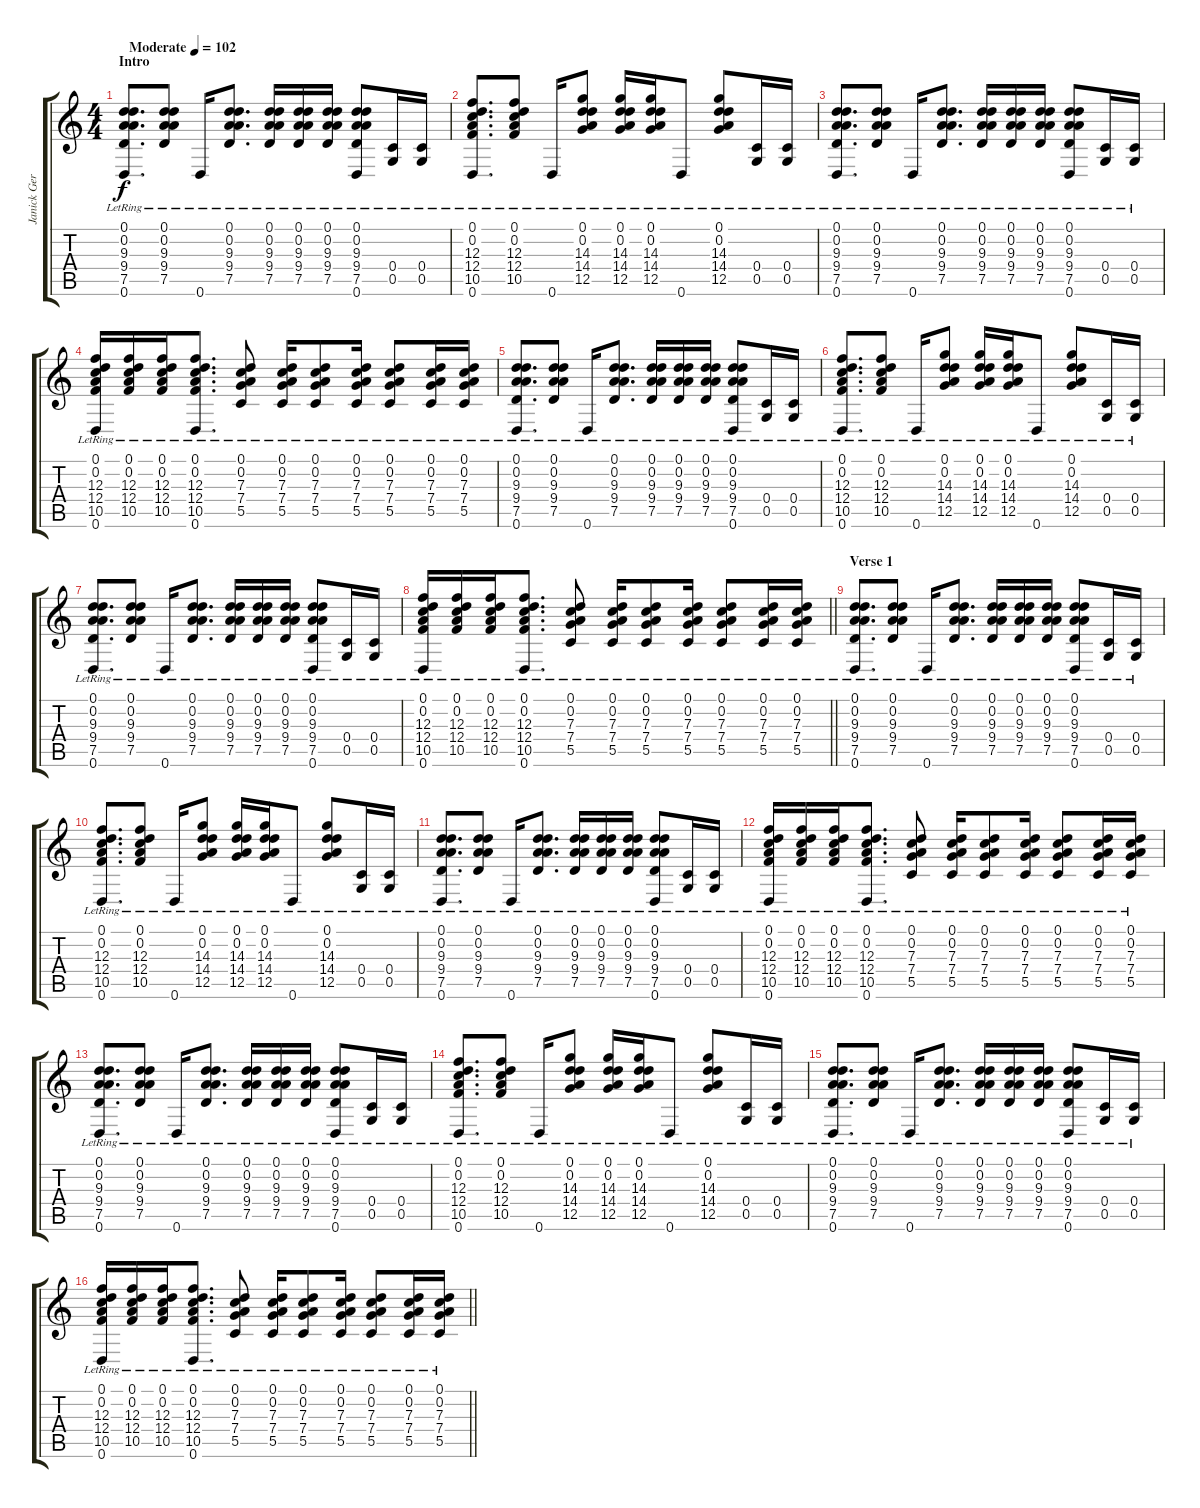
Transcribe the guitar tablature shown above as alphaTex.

\track ("Janick Gers" "Janick Ger") {instrument overdrivenguitar}
\staff {score tabs}
\tuning (D4 A3 F3 C3 G2 D2) {hide}
\ts (4 4)
\section ("" "Intro")
\tempo (102 "Moderate")
\clef g2
\ks c
(0.1{lr} 0.2{lr} 9.3{lr} 9.4{lr} 7.5{lr} 0.6{lr}).8{d dy f instrument electricguitarclean} (0.1{lr} 0.2{lr} 9.3{lr} 9.4{lr} 7.5{lr}).8 0.6{lr}.16 (0.1{lr} 0.2{lr} 9.3{lr} 9.4{lr} 7.5{lr}).8{d} (0.1{lr} 0.2{lr} 9.3{lr} 9.4{lr} 7.5{lr}).16 (0.1{lr} 0.2{lr} 9.3{lr} 9.4{lr} 7.5{lr}).16 (0.1{lr} 0.2{lr} 9.3{lr} 9.4{lr} 7.5{lr}).16 (0.1{lr} 0.2{lr} 9.3{lr} 9.4{lr} 7.5{lr} 0.6{lr}).8 (0.4{lr} 0.5{lr}).16 (0.4{lr} 0.5{lr}).16 |
(0.1{lr} 0.2{lr} 12.3{lr} 12.4{lr} 10.5{lr} 0.6{lr}).8{d} (0.1{lr} 0.2{lr} 12.3{lr} 12.4{lr} 10.5{lr}).8 0.6{lr}.16 (0.1{lr} 0.2{lr} 14.3{lr} 14.4{lr} 12.5{lr}).8 (0.1{lr} 0.2{lr} 14.3{lr} 14.4{lr} 12.5{lr}).16 (0.1{lr} 0.2{lr} 14.3{lr} 14.4{lr} 12.5{lr}).16 0.6{lr}.8 (0.1{lr} 0.2{lr} 14.3{lr} 14.4{lr} 12.5{lr}).8 (0.4{lr} 0.5{lr}).16 (0.4{lr} 0.5{lr}).16 |
(0.1{lr} 0.2{lr} 9.3{lr} 9.4{lr} 7.5{lr} 0.6{lr}).8{d} (0.1{lr} 0.2{lr} 9.3{lr} 9.4{lr} 7.5{lr}).8 0.6{lr}.16 (0.1{lr} 0.2{lr} 9.3{lr} 9.4{lr} 7.5{lr}).8{d} (0.1{lr} 0.2{lr} 9.3{lr} 9.4{lr} 7.5{lr}).16 (0.1{lr} 0.2{lr} 9.3{lr} 9.4{lr} 7.5{lr}).16 (0.1{lr} 0.2{lr} 9.3{lr} 9.4{lr} 7.5{lr}).16 (0.1{lr} 0.2{lr} 9.3{lr} 9.4{lr} 7.5{lr} 0.6{lr}).8 (0.4{lr} 0.5{lr}).16 (0.4{lr} 0.5{lr}).16 |
(0.1{lr} 0.2{lr} 12.3{lr} 12.4{lr} 10.5{lr} 0.6{lr}).16 (0.1{lr} 0.2{lr} 12.3{lr} 12.4{lr} 10.5{lr}).16 (0.1{lr} 0.2{lr} 12.3{lr} 12.4{lr} 10.5{lr}).16 (0.1{lr} 0.2{lr} 12.3{lr} 12.4{lr} 10.5{lr} 0.6{lr}).8{d} (0.1{lr} 0.2{lr} 7.3{lr} 7.4{lr} 5.5{lr}).8 (0.1{lr} 0.2{lr} 7.3{lr} 7.4{lr} 5.5{lr}).16 (0.1{lr} 0.2{lr} 7.3{lr} 7.4{lr} 5.5{lr}).8 (0.1{lr} 0.2{lr} 7.3{lr} 7.4{lr} 5.5{lr}).16 (0.1{lr} 0.2{lr} 7.3{lr} 7.4{lr} 5.5{lr}).8 (0.1{lr} 0.2{lr} 7.3{lr} 7.4{lr} 5.5{lr}).16 (0.1{lr} 0.2{lr} 7.3{lr} 7.4{lr} 5.5{lr}).16 |
(0.1{lr} 0.2{lr} 9.3{lr} 9.4{lr} 7.5{lr} 0.6{lr}).8{d} (0.1{lr} 0.2{lr} 9.3{lr} 9.4{lr} 7.5{lr}).8 0.6{lr}.16 (0.1{lr} 0.2{lr} 9.3{lr} 9.4{lr} 7.5{lr}).8{d} (0.1{lr} 0.2{lr} 9.3{lr} 9.4{lr} 7.5{lr}).16 (0.1{lr} 0.2{lr} 9.3{lr} 9.4{lr} 7.5{lr}).16 (0.1{lr} 0.2{lr} 9.3{lr} 9.4{lr} 7.5{lr}).16 (0.1{lr} 0.2{lr} 9.3{lr} 9.4{lr} 7.5{lr} 0.6{lr}).8 (0.4{lr} 0.5{lr}).16 (0.4{lr} 0.5{lr}).16 |
(0.1{lr} 0.2{lr} 12.3{lr} 12.4{lr} 10.5{lr} 0.6{lr}).8{d} (0.1{lr} 0.2{lr} 12.3{lr} 12.4{lr} 10.5{lr}).8 0.6{lr}.16 (0.1{lr} 0.2{lr} 14.3{lr} 14.4{lr} 12.5{lr}).8 (0.1{lr} 0.2{lr} 14.3{lr} 14.4{lr} 12.5{lr}).16 (0.1{lr} 0.2{lr} 14.3{lr} 14.4{lr} 12.5{lr}).16 0.6{lr}.8 (0.1{lr} 0.2{lr} 14.3{lr} 14.4{lr} 12.5{lr}).8 (0.4{lr} 0.5{lr}).16 (0.4{lr} 0.5{lr}).16 |
(0.1{lr} 0.2{lr} 9.3{lr} 9.4{lr} 7.5{lr} 0.6{lr}).8{d} (0.1{lr} 0.2{lr} 9.3{lr} 9.4{lr} 7.5{lr}).8 0.6{lr}.16 (0.1{lr} 0.2{lr} 9.3{lr} 9.4{lr} 7.5{lr}).8{d} (0.1{lr} 0.2{lr} 9.3{lr} 9.4{lr} 7.5{lr}).16 (0.1{lr} 0.2{lr} 9.3{lr} 9.4{lr} 7.5{lr}).16 (0.1{lr} 0.2{lr} 9.3{lr} 9.4{lr} 7.5{lr}).16 (0.1{lr} 0.2{lr} 9.3{lr} 9.4{lr} 7.5{lr} 0.6{lr}).8 (0.4{lr} 0.5{lr}).16 (0.4{lr} 0.5{lr}).16 |
\barLineRight lightlight
(0.1{lr} 0.2{lr} 12.3{lr} 12.4{lr} 10.5{lr} 0.6{lr}).16 (0.1{lr} 0.2{lr} 12.3{lr} 12.4{lr} 10.5{lr}).16 (0.1{lr} 0.2{lr} 12.3{lr} 12.4{lr} 10.5{lr}).16 (0.1{lr} 0.2{lr} 12.3{lr} 12.4{lr} 10.5{lr} 0.6{lr}).8{d} (0.1{lr} 0.2{lr} 7.3{lr} 7.4{lr} 5.5{lr}).8 (0.1{lr} 0.2{lr} 7.3{lr} 7.4{lr} 5.5{lr}).16 (0.1{lr} 0.2{lr} 7.3{lr} 7.4{lr} 5.5{lr}).8 (0.1{lr} 0.2{lr} 7.3{lr} 7.4{lr} 5.5{lr}).16 (0.1{lr} 0.2{lr} 7.3{lr} 7.4{lr} 5.5{lr}).8 (0.1{lr} 0.2{lr} 7.3{lr} 7.4{lr} 5.5{lr}).16 (0.1{lr} 0.2{lr} 7.3{lr} 7.4{lr} 5.5{lr}).16 |
\section ("" "Verse 1")
(0.1{lr} 0.2{lr} 9.3{lr} 9.4{lr} 7.5{lr} 0.6{lr}).8{d} (0.1{lr} 0.2{lr} 9.3{lr} 9.4{lr} 7.5{lr}).8 0.6{lr}.16 (0.1{lr} 0.2{lr} 9.3{lr} 9.4{lr} 7.5{lr}).8{d} (0.1{lr} 0.2{lr} 9.3{lr} 9.4{lr} 7.5{lr}).16 (0.1{lr} 0.2{lr} 9.3{lr} 9.4{lr} 7.5{lr}).16 (0.1{lr} 0.2{lr} 9.3{lr} 9.4{lr} 7.5{lr}).16 (0.1{lr} 0.2{lr} 9.3{lr} 9.4{lr} 7.5{lr} 0.6{lr}).8 (0.4{lr} 0.5{lr}).16 (0.4{lr} 0.5{lr}).16 |
(0.1{lr} 0.2{lr} 12.3{lr} 12.4{lr} 10.5{lr} 0.6{lr}).8{d} (0.1{lr} 0.2{lr} 12.3{lr} 12.4{lr} 10.5{lr}).8 0.6{lr}.16 (0.1{lr} 0.2{lr} 14.3{lr} 14.4{lr} 12.5{lr}).8 (0.1{lr} 0.2{lr} 14.3{lr} 14.4{lr} 12.5{lr}).16 (0.1{lr} 0.2{lr} 14.3{lr} 14.4{lr} 12.5{lr}).16 0.6{lr}.8 (0.1{lr} 0.2{lr} 14.3{lr} 14.4{lr} 12.5{lr}).8 (0.4{lr} 0.5{lr}).16 (0.4{lr} 0.5{lr}).16 |
(0.1{lr} 0.2{lr} 9.3{lr} 9.4{lr} 7.5{lr} 0.6{lr}).8{d} (0.1{lr} 0.2{lr} 9.3{lr} 9.4{lr} 7.5{lr}).8 0.6{lr}.16 (0.1{lr} 0.2{lr} 9.3{lr} 9.4{lr} 7.5{lr}).8{d} (0.1{lr} 0.2{lr} 9.3{lr} 9.4{lr} 7.5{lr}).16 (0.1{lr} 0.2{lr} 9.3{lr} 9.4{lr} 7.5{lr}).16 (0.1{lr} 0.2{lr} 9.3{lr} 9.4{lr} 7.5{lr}).16 (0.1{lr} 0.2{lr} 9.3{lr} 9.4{lr} 7.5{lr} 0.6{lr}).8 (0.4{lr} 0.5{lr}).16 (0.4{lr} 0.5{lr}).16 |
(0.1{lr} 0.2{lr} 12.3{lr} 12.4{lr} 10.5{lr} 0.6{lr}).16 (0.1{lr} 0.2{lr} 12.3{lr} 12.4{lr} 10.5{lr}).16 (0.1{lr} 0.2{lr} 12.3{lr} 12.4{lr} 10.5{lr}).16 (0.1{lr} 0.2{lr} 12.3{lr} 12.4{lr} 10.5{lr} 0.6{lr}).8{d} (0.1{lr} 0.2{lr} 7.3{lr} 7.4{lr} 5.5{lr}).8 (0.1{lr} 0.2{lr} 7.3{lr} 7.4{lr} 5.5{lr}).16 (0.1{lr} 0.2{lr} 7.3{lr} 7.4{lr} 5.5{lr}).8 (0.1{lr} 0.2{lr} 7.3{lr} 7.4{lr} 5.5{lr}).16 (0.1{lr} 0.2{lr} 7.3{lr} 7.4{lr} 5.5{lr}).8 (0.1{lr} 0.2{lr} 7.3{lr} 7.4{lr} 5.5{lr}).16 (0.1{lr} 0.2{lr} 7.3{lr} 7.4{lr} 5.5{lr}).16 |
(0.1{lr} 0.2{lr} 9.3{lr} 9.4{lr} 7.5{lr} 0.6{lr}).8{d} (0.1{lr} 0.2{lr} 9.3{lr} 9.4{lr} 7.5{lr}).8 0.6{lr}.16 (0.1{lr} 0.2{lr} 9.3{lr} 9.4{lr} 7.5{lr}).8{d} (0.1{lr} 0.2{lr} 9.3{lr} 9.4{lr} 7.5{lr}).16 (0.1{lr} 0.2{lr} 9.3{lr} 9.4{lr} 7.5{lr}).16 (0.1{lr} 0.2{lr} 9.3{lr} 9.4{lr} 7.5{lr}).16 (0.1{lr} 0.2{lr} 9.3{lr} 9.4{lr} 7.5{lr} 0.6{lr}).8 (0.4{lr} 0.5{lr}).16 (0.4{lr} 0.5{lr}).16 |
(0.1{lr} 0.2{lr} 12.3{lr} 12.4{lr} 10.5{lr} 0.6{lr}).8{d} (0.1{lr} 0.2{lr} 12.3{lr} 12.4{lr} 10.5{lr}).8 0.6{lr}.16 (0.1{lr} 0.2{lr} 14.3{lr} 14.4{lr} 12.5{lr}).8 (0.1{lr} 0.2{lr} 14.3{lr} 14.4{lr} 12.5{lr}).16 (0.1{lr} 0.2{lr} 14.3{lr} 14.4{lr} 12.5{lr}).16 0.6{lr}.8 (0.1{lr} 0.2{lr} 14.3{lr} 14.4{lr} 12.5{lr}).8 (0.4{lr} 0.5{lr}).16 (0.4{lr} 0.5{lr}).16 |
(0.1{lr} 0.2{lr} 9.3{lr} 9.4{lr} 7.5{lr} 0.6{lr}).8{d} (0.1{lr} 0.2{lr} 9.3{lr} 9.4{lr} 7.5{lr}).8 0.6{lr}.16 (0.1{lr} 0.2{lr} 9.3{lr} 9.4{lr} 7.5{lr}).8{d} (0.1{lr} 0.2{lr} 9.3{lr} 9.4{lr} 7.5{lr}).16 (0.1{lr} 0.2{lr} 9.3{lr} 9.4{lr} 7.5{lr}).16 (0.1{lr} 0.2{lr} 9.3{lr} 9.4{lr} 7.5{lr}).16 (0.1{lr} 0.2{lr} 9.3{lr} 9.4{lr} 7.5{lr} 0.6{lr}).8 (0.4{lr} 0.5{lr}).16 (0.4{lr} 0.5{lr}).16 |
\barLineRight lightlight
(0.1{lr} 0.2{lr} 12.3{lr} 12.4{lr} 10.5{lr} 0.6{lr}).16 (0.1{lr} 0.2{lr} 12.3{lr} 12.4{lr} 10.5{lr}).16 (0.1{lr} 0.2{lr} 12.3{lr} 12.4{lr} 10.5{lr}).16 (0.1{lr} 0.2{lr} 12.3{lr} 12.4{lr} 10.5{lr} 0.6{lr}).8{d} (0.1{lr} 0.2{lr} 7.3{lr} 7.4{lr} 5.5{lr}).8 (0.1{lr} 0.2{lr} 7.3{lr} 7.4{lr} 5.5{lr}).16 (0.1{lr} 0.2{lr} 7.3{lr} 7.4{lr} 5.5{lr}).8 (0.1{lr} 0.2{lr} 7.3{lr} 7.4{lr} 5.5{lr}).16 (0.1{lr} 0.2{lr} 7.3{lr} 7.4{lr} 5.5{lr}).8 (0.1{lr} 0.2{lr} 7.3{lr} 7.4{lr} 5.5{lr}).16 (0.1{lr} 0.2{lr} 7.3{lr} 7.4{lr} 5.5{lr}).16
